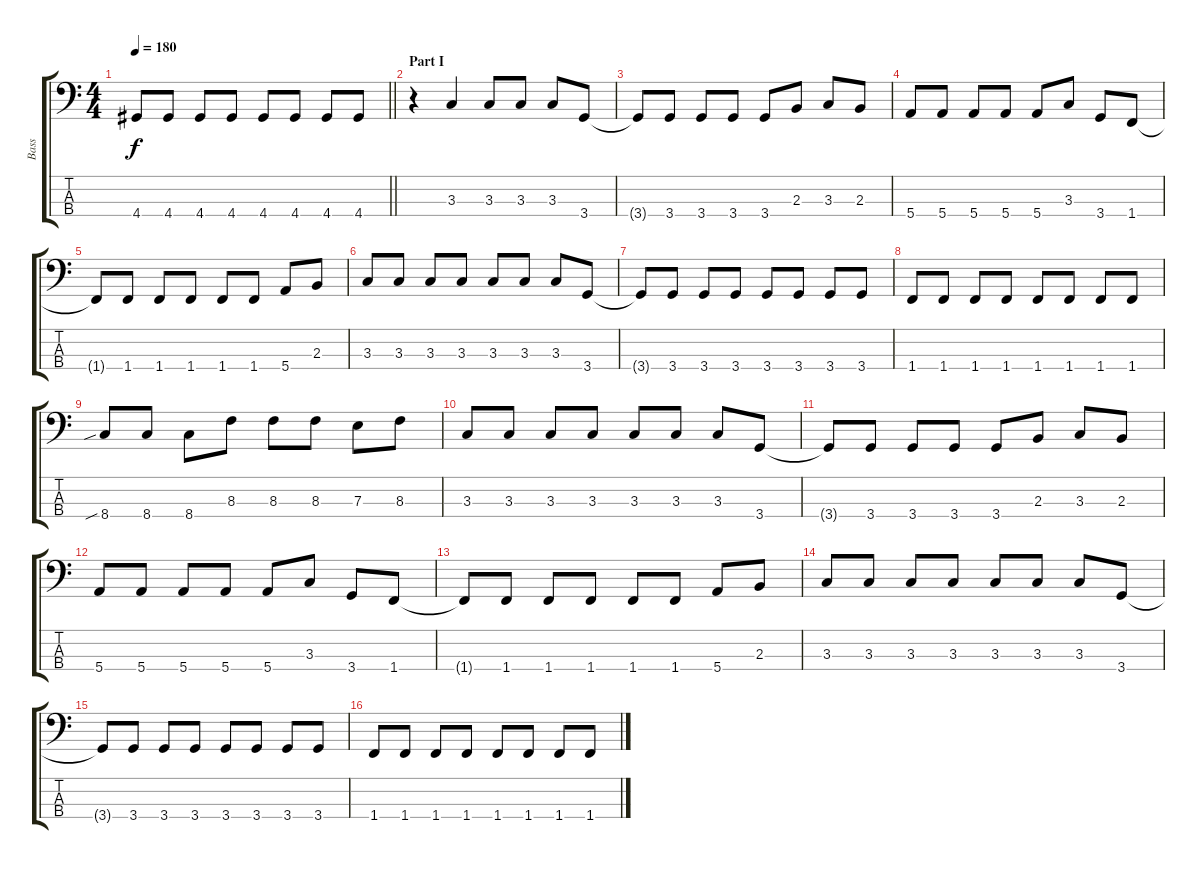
\track ("Bass" "Bass") {instrument electricbasspick}
\staff {score tabs}
\tuning (G2 D2 A1 E1) {hide}
\ts (4 4)
\tempo 180
\clef f4
\barLineRight lightlight
\ks c
4.4.8{dy f} 4.4.8 4.4.8 4.4.8 4.4.8 4.4.8 4.4.8 4.4.8 |
\section ("" "Part I")
r.4 3.3.4 3.3.8 3.3.8 3.3.8 3.4.8 |
3.4{t}.8 3.4.8 3.4.8 3.4.8 3.4.8 2.3.8 3.3.8 2.3.8 |
5.4.8 5.4.8 5.4.8 5.4.8 5.4.8 3.3.8 3.4.8 1.4.8 |
1.4{t}.8 1.4.8 1.4.8 1.4.8 1.4.8 1.4.8 5.4.8 2.3.8 |
3.3.8 3.3.8 3.3.8 3.3.8 3.3.8 3.3.8 3.3.8 3.4.8 |
3.4{t}.8 3.4.8 3.4.8 3.4.8 3.4.8 3.4.8 3.4.8 3.4.8 |
1.4.8 1.4.8 1.4.8 1.4.8 1.4.8 1.4.8 1.4.8 1.4.8 |
8.4{sib}.8 8.4.8 8.4.8 8.3.8 8.3.8 8.3.8 7.3.8 8.3.8 |
3.3.8 3.3.8 3.3.8 3.3.8 3.3.8 3.3.8 3.3.8 3.4.8 |
3.4{t}.8 3.4.8 3.4.8 3.4.8 3.4.8 2.3.8 3.3.8 2.3.8 |
5.4.8 5.4.8 5.4.8 5.4.8 5.4.8 3.3.8 3.4.8 1.4.8 |
1.4{t}.8 1.4.8 1.4.8 1.4.8 1.4.8 1.4.8 5.4.8 2.3.8 |
3.3.8 3.3.8 3.3.8 3.3.8 3.3.8 3.3.8 3.3.8 3.4.8 |
3.4{t}.8 3.4.8 3.4.8 3.4.8 3.4.8 3.4.8 3.4.8 3.4.8 |
1.4.8 1.4.8 1.4.8 1.4.8 1.4.8 1.4.8 1.4.8 1.4.8
